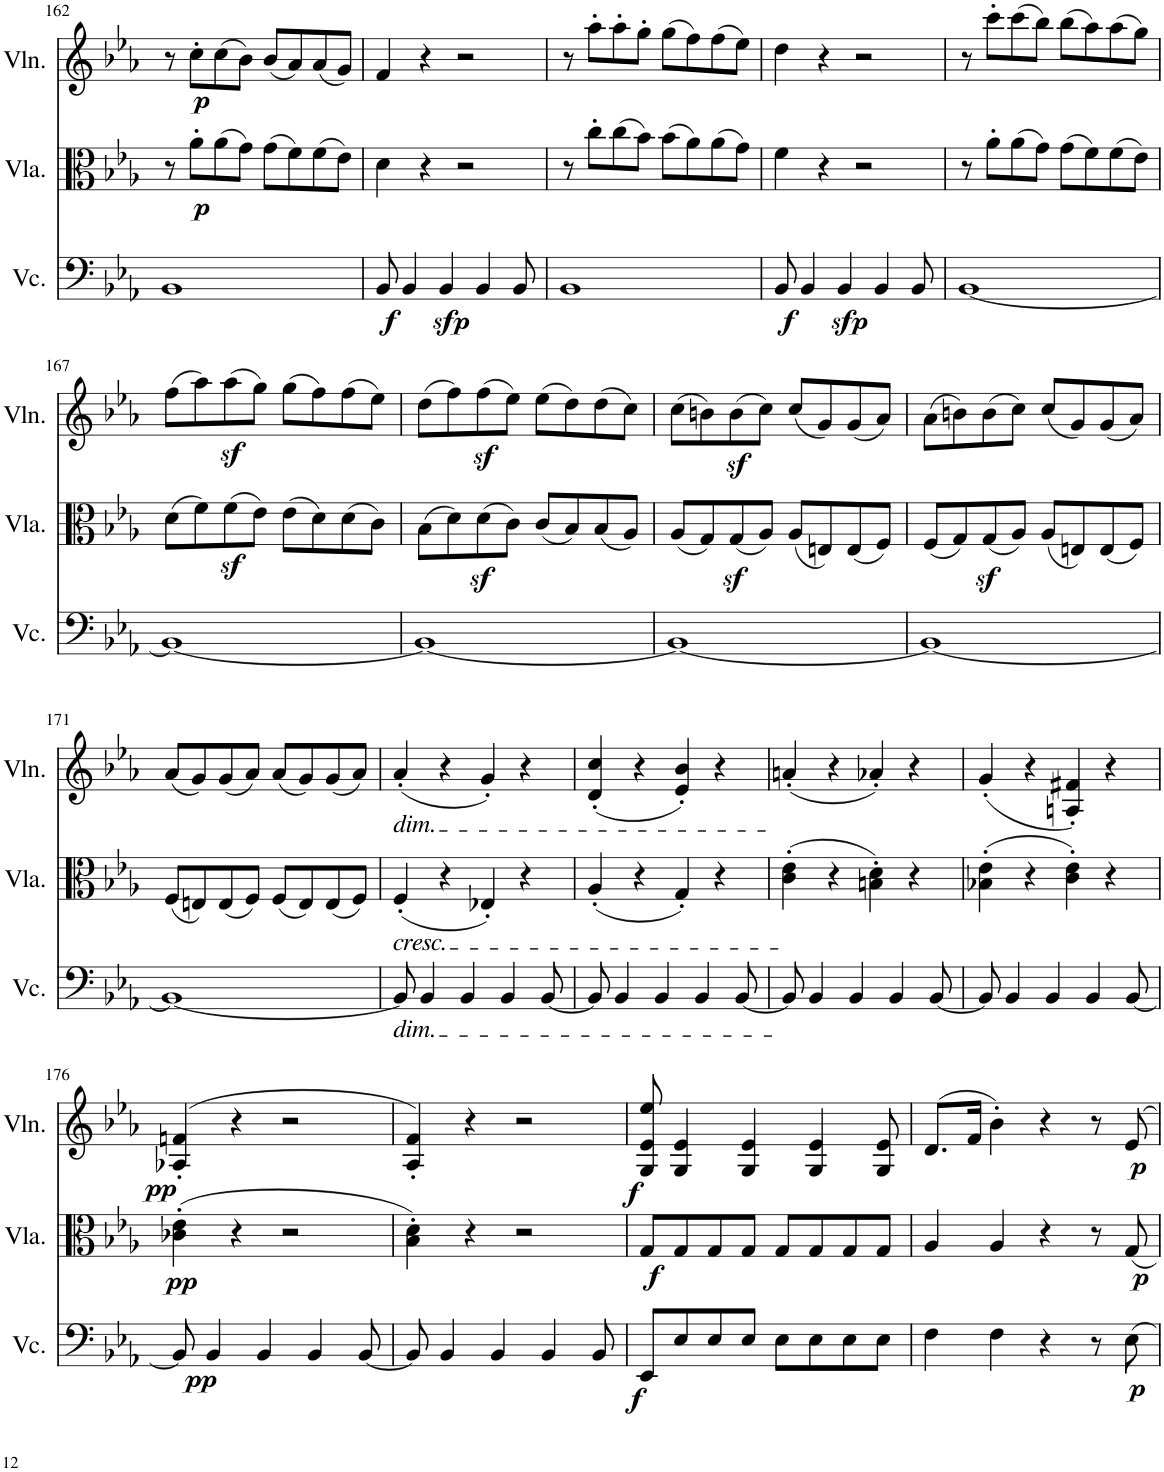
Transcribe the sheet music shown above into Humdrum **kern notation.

**kern	**dynam	**kern	**dynam	**kern	**dynam
*part3	*part3	*part2	*part2	*part1	*part1
*staff3	*staff3	*staff2	*staff2	*staff1	*staff1
*I"Violoncello	*	*I"Viola	*	*I"Violin	*
*I'Vc.	*	*I'Vla.	*	*I'Vln.	*
!!LO:PB:g=z
*clefF4	*	*clefC3	*	*clefG2	*
*k[b-e-a-]	*	*k[b-e-a-]	*	*k[b-e-a-]	*
*M4/4	*	*M4/4	*	*M4/4	*
*met(c)	*	*met(c)	*	*met(c)	*
=162	=162	=162	=162	=162	=162
1BB-	.	8r	.	8r	.
!	!	!	!LO:DY:b	!	!LO:DY:b
.	.	8a-'\L	p	8cc'\L	p
.	.	(8a-\	.	(8cc\	.
.	.	8g\J)	.	8b-\J)	.
.	.	(8g\L	.	(8b-/L	.
.	.	8f\)	.	8a-/)	.
.	.	(8f\	.	(8a-/	.
.	.	8e-\J)	.	8g/J)	.
=163	=163	=163	=163	=163	=163
!	!LO:DY:b	!	!	!	!
8BB-/	f	4d\	.	4f/	.
4BB-/	.	.	.	.	.
.	.	4r	.	4r	.
!	!LO:DY:b	!	!	!	!
4BB-/	sfp	.	.	.	.
.	.	2r	.	2r	.
4BB-/	.	.	.	.	.
8BB-/	.	.	.	.	.
=164	=164	=164	=164	=164	=164
1BB-	.	8r	.	8r	.
.	.	8cc'\L	.	8aa-'\L	.
.	.	(8cc\	.	8aa-'\	.
.	.	8b-\J)	.	8gg'\J	.
.	.	(8b-\L	.	(8gg\L	.
.	.	8a-\)	.	8ff\)	.
.	.	(8a-\	.	(8ff\	.
.	.	8g\J)	.	8ee-\J)	.
=165	=165	=165	=165	=165	=165
!	!LO:DY:b	!	!	!	!
8BB-/	f	4f\	.	4dd\	.
4BB-/	.	.	.	.	.
.	.	4r	.	4r	.
!	!LO:DY:b	!	!	!	!
4BB-/	sfp	.	.	.	.
.	.	2r	.	2r	.
4BB-/	.	.	.	.	.
8BB-/	.	.	.	.	.
=166	=166	=166	=166	=166	=166
[1BB-	.	8r	.	8r	.
.	.	8a-'\L	.	8ccc'\L	.
.	.	(8a-\	.	(8ccc\	.
.	.	8g\J)	.	8bb-\J)	.
.	.	(8g\L	.	(8bb-\L	.
.	.	8f\)	.	8aa-\)	.
.	.	(8f\	.	(8aa-\	.
.	.	8e-\J)	.	8gg\J)	.
!!LO:LB:g=z
=167	=167	=167	=167	=167	=167
1BB-_	.	(8d\L	.	(8ff\L	.
.	.	8f\)	.	8aa-\)	.
.	.	(8fz<\	.	(8aa-z<\	.
.	.	8e-\J)	.	8gg\J)	.
.	.	(8e-\L	.	(8gg\L	.
.	.	8d\)	.	8ff\)	.
.	.	(8d\	.	(8ff\	.
.	.	8c\J)	.	8ee-\J)	.
=168	=168	=168	=168	=168	=168
1BB-_	.	(8B-\L	.	(8dd\L	.
.	.	8d\)	.	8ff\)	.
.	.	(8dz<\	.	(8ffz<\	.
.	.	8c\J)	.	8ee-\J)	.
.	.	(8c/L	.	(8ee-\L	.
.	.	8B-/)	.	8dd\)	.
.	.	(8B-/	.	(8dd\	.
.	.	8A-/J)	.	8cc\J)	.
=169	=169	=169	=169	=169	=169
1BB-_	.	(8A-/L	.	(8cc\L	.
.	.	8G/)	.	8bn\)	.
.	.	(8Gz</	.	(8bz<\	.
.	.	8A-/J)	.	8cc\J)	.
.	.	(8A-/L	.	(8cc/L	.
.	.	8En/)	.	8g/)	.
.	.	(8E/	.	(8g/	.
.	.	8F/J)	.	8a-/J)	.
=170	=170	=170	=170	=170	=170
1BB-_	.	(8F/L	.	(8a-\L	.
.	.	8G/)	.	8bn\)	.
.	.	(8Gz</	.	(8b\	.
.	.	8A-/J)	.	8cc\J)	.
.	.	(8A-/L	.	(8cc/L	.
.	.	8En/)	.	8g/)	.
.	.	(8E/	.	(8g/	.
.	.	8F/J)	.	8a-/J)	.
!!LO:LB:g=z
=171	=171	=171	=171	=171	=171
1BB-_	.	(8F/L	.	(8a-/L	.
.	.	8En/)	.	8g/)	.
.	.	(8E/	.	(8g/	.
.	.	8F/J)	.	8a-/J)	.
.	.	(8F/L	.	(8a-/L	.
.	.	8E/)	.	8g/)	.
.	.	(8E/	.	(8g/	.
.	.	8F/J)	.	8a-/J)	.
=172	=172	=172	=172	=172	=172
!	!	!	!	!LO:TX:b:i:t=dim.	!
!	!	!LO:TX:b:i:t=cresc.	!	!	!
!LO:TX:b:i:t=dim.	!	!	!	!	!
8BB-/]	.	(4F'/	.	(4a-'/	.
4BB-/	.	.	.	.	.
.	.	4r	.	4r	.
4BB-/	.	.	.	.	.
.	.	4E-X'/)	.	4g'/)	.
4BB-/	.	.	.	.	.
.	.	4r	.	4r	.
[8BB-/	.	.	.	.	.
=173	=173	=173	=173	=173	=173
8BB-/]	.	(4A-'/	.	(4d/' 4cc/'	.
4BB-/	.	.	.	.	.
.	.	4r	.	4r	.
4BB-/	.	.	.	.	.
.	.	4G'/)	.	4e-/' 4b-/')	.
4BB-/	.	.	.	.	.
.	.	4r	.	4r	.
[8BB-/	.	.	.	.	.
=174	=174	=174	=174	=174	=174
8BB-/]	.	(4c\' 4e-\'	.	(4an'/	.
4BB-/	.	.	.	.	.
.	.	4r	.	4r	.
4BB-/	.	.	.	.	.
.	.	4Bn\' 4d\')	.	4a-X'/)	.
4BB-/	.	.	.	.	.
.	.	4r	.	4r	.
[8BB-/	.	.	.	.	.
=175	=175	=175	=175	=175	=175
8BB-/]	.	(4B-X\' 4e-\'	.	(4g'/	.
4BB-/	.	.	.	.	.
.	.	4r	.	4r	.
4BB-/	.	.	.	.	.
.	.	4c\' 4e-\')	.	4An/' 4f#X/')	.
4BB-/	.	.	.	.	.
.	.	4r	.	4r	.
[8BB-/	.	.	.	.	.
!!LO:LB:g=z
=176	=176	=176	=176	=176	=176
!	!	!	!LO:DY:b	!	!LO:DY:b
8BB-/]	.	(4c-X\' 4e-\'	pp	(>4A-X/' 4fn/'	pp
!	!LO:DY:b	!	!	!	!
4BB-/	pp	.	.	.	.
.	.	4r	.	4r	.
4BB-/	.	.	.	.	.
.	.	2r	.	2r	.
4BB-/	.	.	.	.	.
[8BB-/	.	.	.	.	.
=177	=177	=177	=177	=177	=177
8BB-/]	.	4B-\' 4d\')	.	4A-/' 4f/')	.
4BB-/	.	.	.	.	.
.	.	4r	.	4r	.
4BB-/	.	.	.	.	.
.	.	2r	.	2r	.
4BB-/	.	.	.	.	.
8BB-/	.	.	.	.	.
=178	=178	=178	=178	=178	=178
!	!LO:DY:b	!	!LO:DY:b	!	!LO:DY:b
8EE-/L	f	8G/L	f	8G/ 8e-/ 8ee-/	f
8E-/	.	8G/	.	4G/ 4e-/	.
8E-/	.	8G/	.	.	.
8E-/J	.	8G/J	.	4G/ 4e-/	.
8E-\L	.	8G/L	.	.	.
8E-\	.	8G/	.	4G/ 4e-/	.
8E-\	.	8G/	.	.	.
8E-\J	.	8G/J	.	8G/ 8e-/	.
=179	=179	=179	=179	=179	=179
4F\	.	4A-/	.	(8.d/L	.
.	.	.	.	16f/Jk	.
4F\	.	4A-/	.	4b-'\)	.
4r	.	4r	.	4r	.
8r	.	8r	.	8r	.
!	!LO:DY:b	!	!LO:DY:b	!	!LO:DY:b
8E-\	p	8G/	p	8e-/	p
=	=	=	=	=	=
*-	*-	*-	*-	*-	*-
